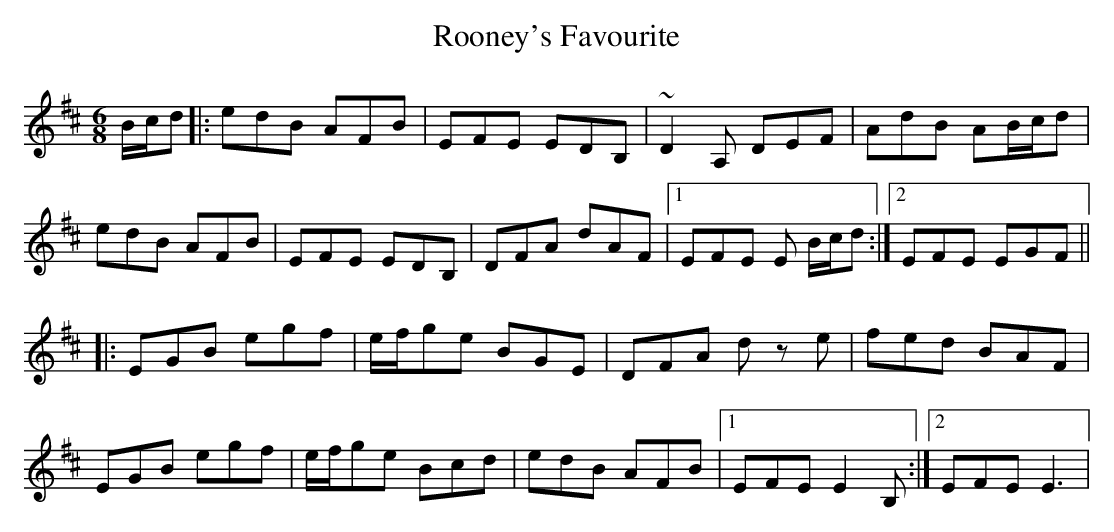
X:1
T: Rooney's Favourite
M: 6/8
L: 1/8
K: Dmaj
B/c/d|:edB AFB|EFE EDB,|~D2 A, DEF|AdB AB/2c/2d|
edB AFB|EFE EDB,|DFA dAF|1 EFE E B/c/d:|2 EFE EGF||
|:EGB egf|e/f/ge BGE|DFA d z e|fed BAF|
EGB egf|e/f/ge Bcd|edB AFB|1 EFE E2 B,:|2 EFE E3|
